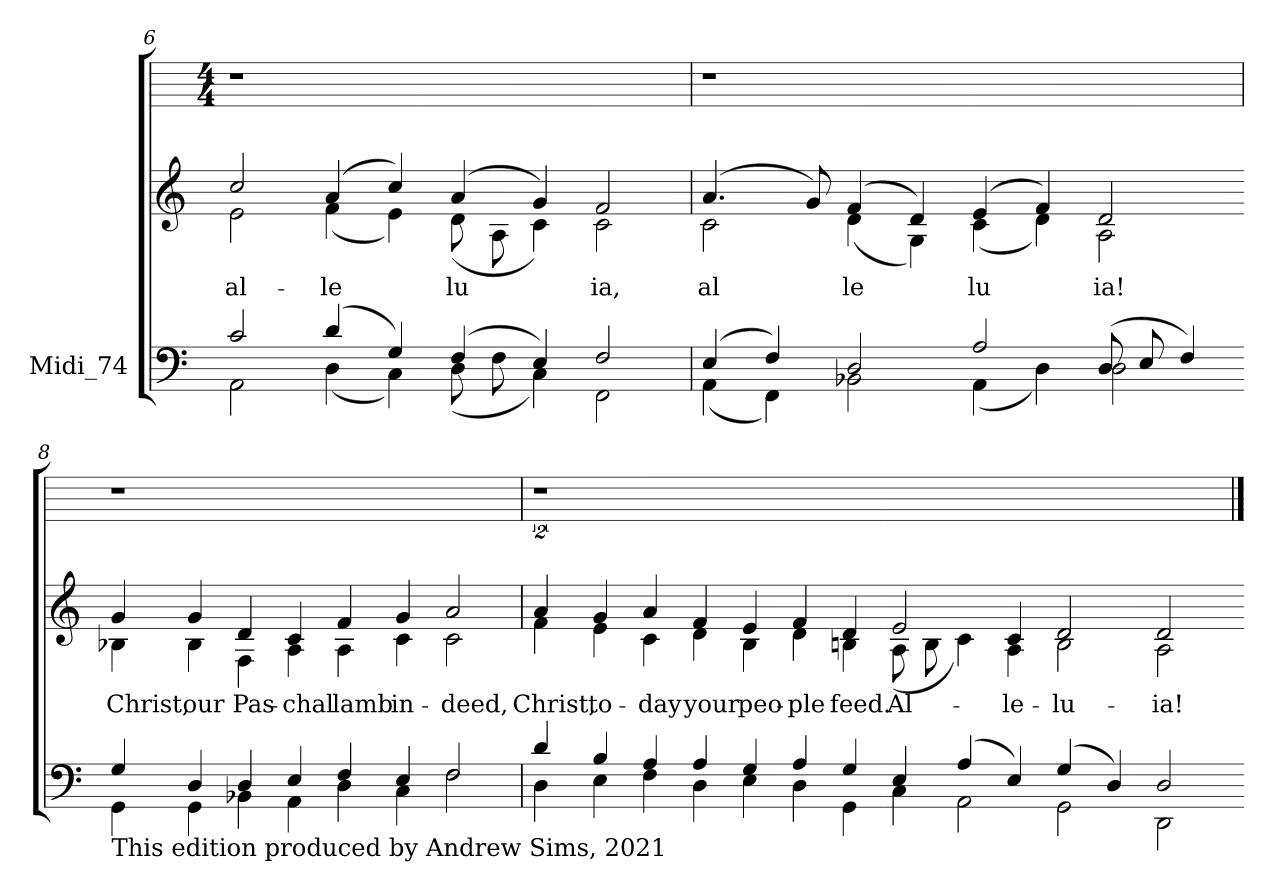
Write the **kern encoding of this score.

**kern	**kern	**text	**kern
*part3	*part2	*part2	*part1
*staff3	*staff2	*staff2	*staff1
*I"Midi_74	*	*	*
*clefF4	*clefG2	*	*
*k[]	*k[]	*	*
*C:	*C:	*	*
*	*	*	*M4/4
=6	=6	=6	=6
*^	*	*	*
!	!	!	!LO:LY:b	!
*	*	*^	*	*
2c/	2AA\	2cc/	2e\	al-	1r
!	!	!	!	!LO:LY:b	!
(4d/	(<4D\	(>4a/	(<4f\	-le	.
4G/)	4C\)	4cc/)	4e\)	.	.
!	!	!	!	!LO:LY:b	!
(>4F/	(<8D\	(>4a/	(<8d\	lu	1ryy
.	8F\	.	8A\	.	.
4E/)	4C\)	4g/)	4c\)	.	.
!	!	!	!	!LO:LY:b	!
2F/	2FF\	2f/	2c\	ia,	.
=7	=7	=7	=7	=7	=7
!	!	!	!	!LO:LY:b	!
(>4E/	(<4AA\	(>4.a/	2c\	al	1r
4F/)	4FF\)	.	.	.	.
.	.	8g/)	.	.	.
!	!	!	!	!LO:LY:b	!
2D/	2BB-X\	(>4f/	(4d\	le	.
.	.	4d/)	4G\)	.	.
!	!	!	!	!LO:LY:b	!
2A/	(<4AA\	(>4e/	(<4c\	lu	1ryy
.	4D\)	4f/)	4d\)	.	.
!	!	!	!	!LO:LY:b	!
(>8D/	2D\	2d/	2A\	ia!	.
8E/	.	.	.	.	.
4F/)	.	.	.	.	.
!!LO:LB:g=z
=8-	=8-	=8-	=8-	=8	=8
!LO:TX:b:t=This edition produced by Andrew Sims, 2021	!	!	!	!	!
!	!	!	!	!LO:LY:b	!
4G/	4GG\	4g/	4B-X\	Christ,	1r
!	!	!	!	!LO:LY:b	!
4D/	4GG\	4g/	4B-\	our	.
!	!	!	!	!LO:LY:b	!
4D/	4BB-X\	4d/	4F\	Pas-	.
!	!	!	!	!LO:LY:b	!
4E/	4AA\	4c/	4A\	-chal	.
!	!	!	!	!LO:LY:b	!
4F/	4D\	4f/	4A\	lamb	1ryy
!	!	!	!	!LO:LY:b	!
4E/	4C\	4g/	4c\	in-	.
!	!	!	!	!LO:LY:b	!
2F/	2F\	2a/	2c\	-deed,	.
=9	=9	=9	=9	=9	=9
!	!	!	!	!LO:LY:b	!
4d/	4D\	4a/	4f\	Christ,	2%7r
!	!	!	!	!LO:LY:b	!
4B/	4E\	4g/	4e\	to-	.
!	!	!	!	!LO:LY:b	!
4A/	4F\	4a/	4c\	-day	.
!	!	!	!	!LO:LY:b	!
4A/	4D\	4f/	4d\	your	.
!	!	!	!	!LO:LY:b	!
4G/	4E\	4e/	4B\	peo-	.
!	!	!	!	!LO:LY:b	!
4A/	4D\	4f/	4d\	-ple	.
!	!	!	!	!LO:LY:b	!
4G/	4GG\	4d/	4Bn\	feed.	.
!	!	!	!	!LO:LY:b	!
4E/	4C\	2e/	(<8A\	Al-	.
.	.	.	8B\	.	.
(>4A/	2AA\	.	4c\)	.	.
!	!	!	!	!LO:LY:b	!
4E/)	.	4c/	4A\	-le-	.
!	!	!	!	!LO:LY:b	!
(>4G/	2GG\	2d/	2B\	-lu-	.
4D/)	.	.	.	.	.
!	!	!	!	!LO:LY:b	!
2D/	2DD\	2d/	2A\	-ia!	.
*v	*v	*	*	*	*
*	*v	*v	*	*
=-	=-	==	==
*-	*-	*-	*-
